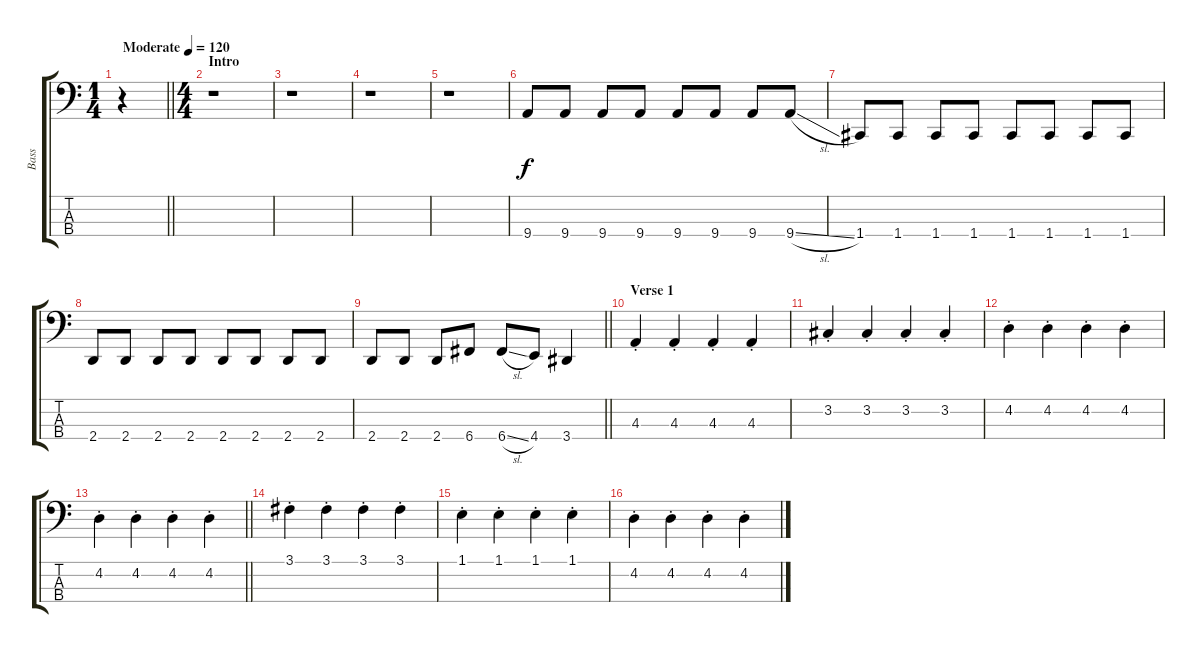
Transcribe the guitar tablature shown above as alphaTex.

\track ("Bass" "Bass") {instrument electricbassfinger}
\staff {score tabs}
\tuning (Eb2 Bb1 F1 C1) {hide}
\ts (1 4)
\tempo (120 "Moderate")
\clef f4
\barLineRight lightlight
\ks c
r.4{dy f instrument electricbassfinger} |
\ts (4 4)
\section ("" "Intro")
r.1 |
r.1 |
r.1 |
r.1 |
9.4.8 9.4.8 9.4.8 9.4.8 9.4.8 9.4.8 9.4.8 9.4{sl}.8 |
1.4.8 1.4.8 1.4.8 1.4.8 1.4.8 1.4.8 1.4.8 1.4.8 |
2.4.8 2.4.8 2.4.8 2.4.8 2.4.8 2.4.8 2.4.8 2.4.8 |
\barLineRight lightlight
2.4.8 2.4.8 2.4.8 6.4.8 6.4{sl}.8 4.4.8 3.4.4 |
\section ("" "Verse 1")
4.3{st}.4 4.3{st}.4 4.3{st}.4 4.3{st}.4 |
3.2{st}.4 3.2{st}.4 3.2{st}.4 3.2{st}.4 |
4.2{st}.4 4.2{st}.4 4.2{st}.4 4.2{st}.4 |
\barLineRight lightlight
4.2{st}.4 4.2{st}.4 4.2{st}.4 4.2{st}.4 |
3.1{st}.4 3.1{st}.4 3.1{st}.4 3.1{st}.4 |
1.1{st}.4 1.1{st}.4 1.1{st}.4 1.1{st}.4 |
4.2{st}.4 4.2{st}.4 4.2{st}.4 4.2{st}.4
